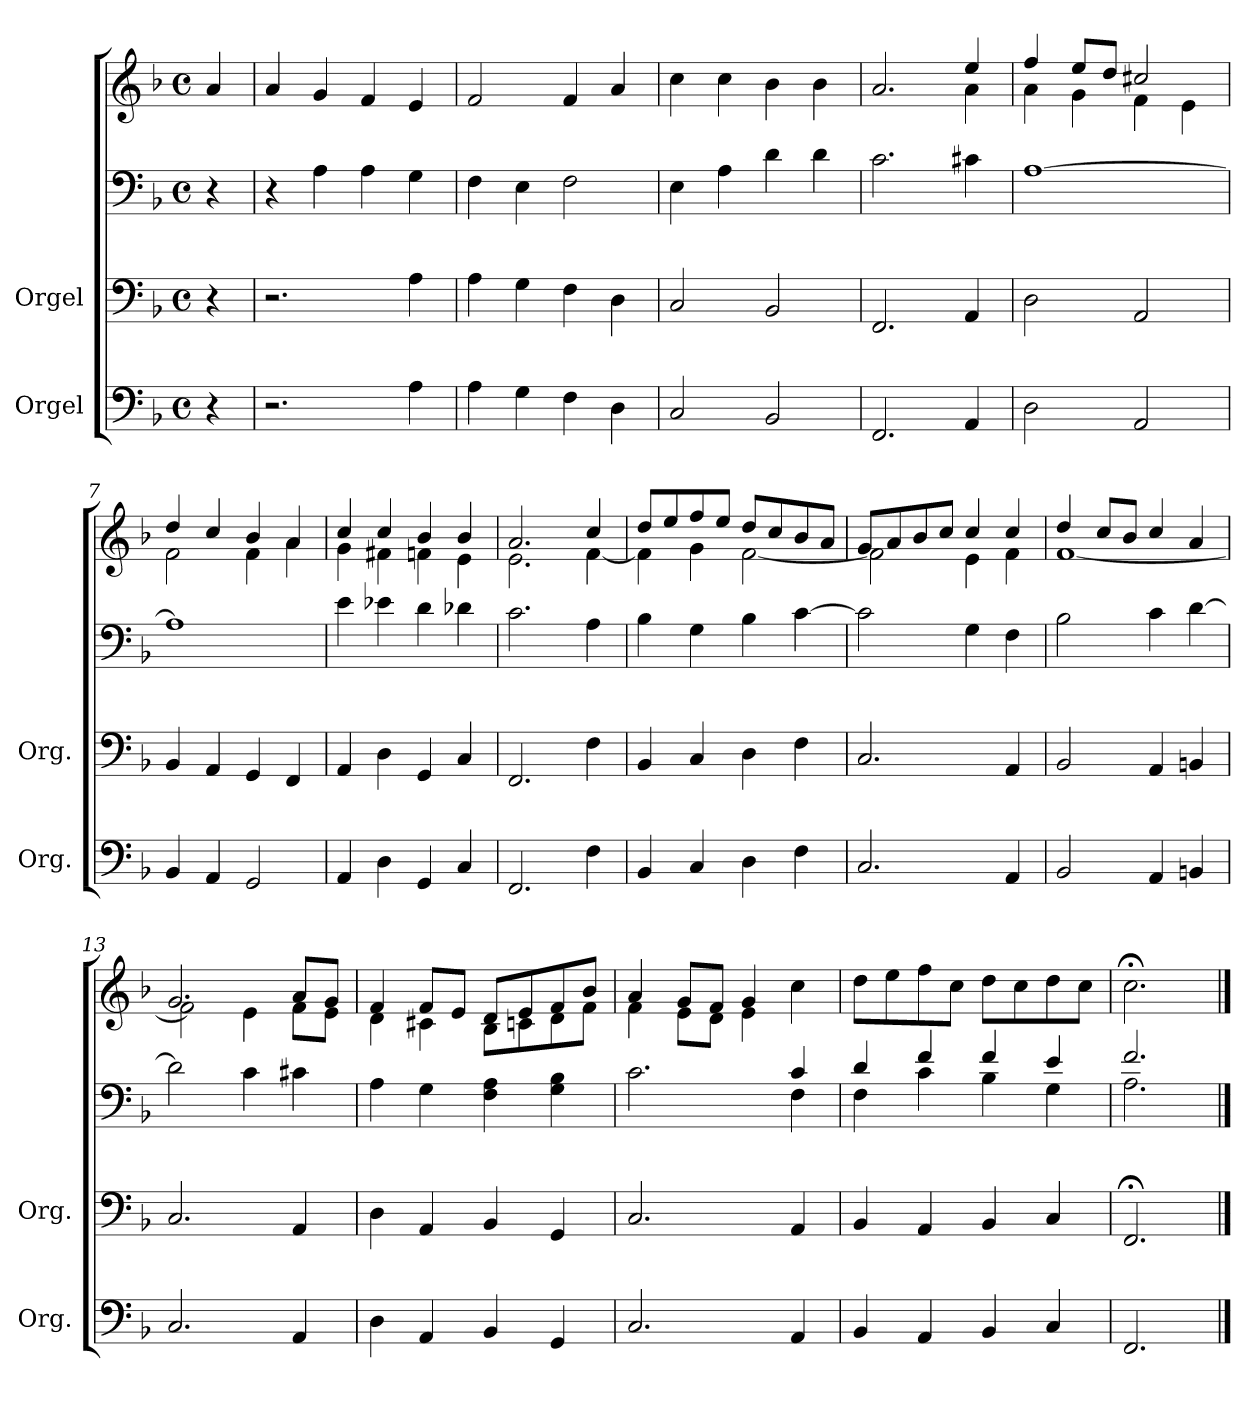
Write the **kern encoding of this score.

**kern	**kern	**kern	**kern
*part2	*part1	*part1	*part1
*staff4	*staff3	*staff2	*staff1
*I"Orgel	*I"Orgel	*	*
*I'Org.	*I'Org.	*	*
*clefF4	*clefF4	*clefF4	*clefG2
*k[b-]	*k[b-]	*k[b-]	*k[b-]
*M4/4	*M4/4	*M4/4	*M4/4
*met(c)	*met(c)	*met(c)	*met(c)
*MM95	*MM95	*MM95	*MM95
=1	=1	=1	=1
4r	4r	4r	4a/
=2	=2	=2	=2
2.r	2.r	4r	4a/
.	.	4A\	4g/
.	.	4A\	4f/
4A\	4A\	4G\	4e/
=3	=3	=3	=3
4A\	4A\	4F\	2f/
4G\	4G\	4E\	.
4F\	4F\	2F\	4f/
4D\	4D\	.	4a/
=4	=4	=4	=4
2C/	2C/	4E\	4cc\
.	.	4A\	4cc\
2BB-/	2BB-/	4d\	4b-\
.	.	4d\	4b-\
=5	=5	=5	=5
*	*	*	*^
2.FF/	2.FF/	2.c\	2.a/	2.ryy
4AA/	4AA/	4c#X\	4ee/	4a\
=6	=6	=6	=6	=6
2D\	2D\	[1A	4ff/	4a\
.	.	.	8ee/L	4g\
.	.	.	8dd/J	.
2AA/	2AA/	.	2cc#X/	4f\
.	.	.	.	4e\
=7	=7	=7	=7	=7
4BB-/	4BB-/	1A]	4dd/	2f\
4AA/	4AA/	.	4cc/	.
2GG/	4GG/	.	4b-/	4f\
.	4FF/	.	4a/	4a\
=8	=8	=8	=8	=8
4AA/	4AA/	4e\	4cc/	4g\
4D\	4D\	4e-X\	4cc/	4f#X\
4GG/	4GG/	4d\	4b-/	4fn\
4C/	4C/	4d-X\	4b-/	4e\
=9	=9	=9	=9	=9
2.FF/	2.FF/	2.c\	2.a/	2.e\
4F\	4F\	4A\	4cc/	[4f\
!!LO:LB:g=z	!!
=10	=10	=10	=10	=10
4BB-/	4BB-/	4B-\	8dd/L	4f\]
.	.	.	8ee/	.
4C/	4C/	4G\	8ff/	4g\
.	.	.	8ee/J	.
4D\	4D\	4B-\	8dd/L	[2f\
.	.	.	8cc/	.
4F\	4F\	[4c\	8b-/	.
.	.	.	8a/J	.
=11	=11	=11	=11	=11
2.C/	2.C/	2c\]	8g/L	2f\]
.	.	.	8a/	.
.	.	.	8b-/	.
.	.	.	8cc/J	.
.	.	4G\	4cc/	4e\
4AA/	4AA/	4F\	4cc/	4f\
=12	=12	=12	=12	=12
2BB-/	2BB-/	2B-\	4dd/	[1f
.	.	.	8cc/L	.
.	.	.	8b-/J	.
4AA/	4AA/	4c\	4cc/	.
4BBn/	4BBn/	[4d\	4a/	.
=13	=13	=13	=13	=13
2.C/	2.C/	2d\]	2.g/	2f\]
.	.	4c\	.	4e\
4AA/	4AA/	4c#X\	8a/L	8f\L
.	.	.	8g/J	8e\J
=14	=14	=14	=14	=14
4D\	4D\	4A\	4f/	4d\
4AA/	4AA/	4G\	8f/L	4c#X\
.	.	.	8e/J	.
4BB-/	4BB-/	4F\ 4A\	8d/L	8B-\L
.	.	.	8e/	8cn\
4GG/	4GG/	4G\ 4B-\	8f/	8d\
.	.	.	8b-/J	8f\J
!!LO:LB:g=z	!!
=15	=15	=15	=15	=15
*	*	*^	*	*
2.C/	2.C/	2.c\	2.ryy	4a/	4f\
.	.	.	.	8g/L	8e\L
.	.	.	.	8f/J	8d\J
.	.	.	.	4g/	4e\
4AA/	4AA/	4c/	4F\	4cc\	4ryy
*	*	*	*	*v	*v
=16	=16	=16	=16	=16
4BB-/	4BB-/	4d/	4F\	8dd\L
.	.	.	.	8ee\
4AA/	4AA/	4f/	4c\	8ff\
.	.	.	.	8cc\J
4BB-/	4BB-/	4f/	4B-\	8dd\L
.	.	.	.	8cc\
4C/	4C/	4e/	4G\	8dd\
.	.	.	.	8cc\J
=17	=17	=17	=17	=17
2.FF/	2.FF;</	2.f/	2.A\	2.cc;<\
*	*	*v	*v	*
==	==	==	==
*-	*-	*-	*-
